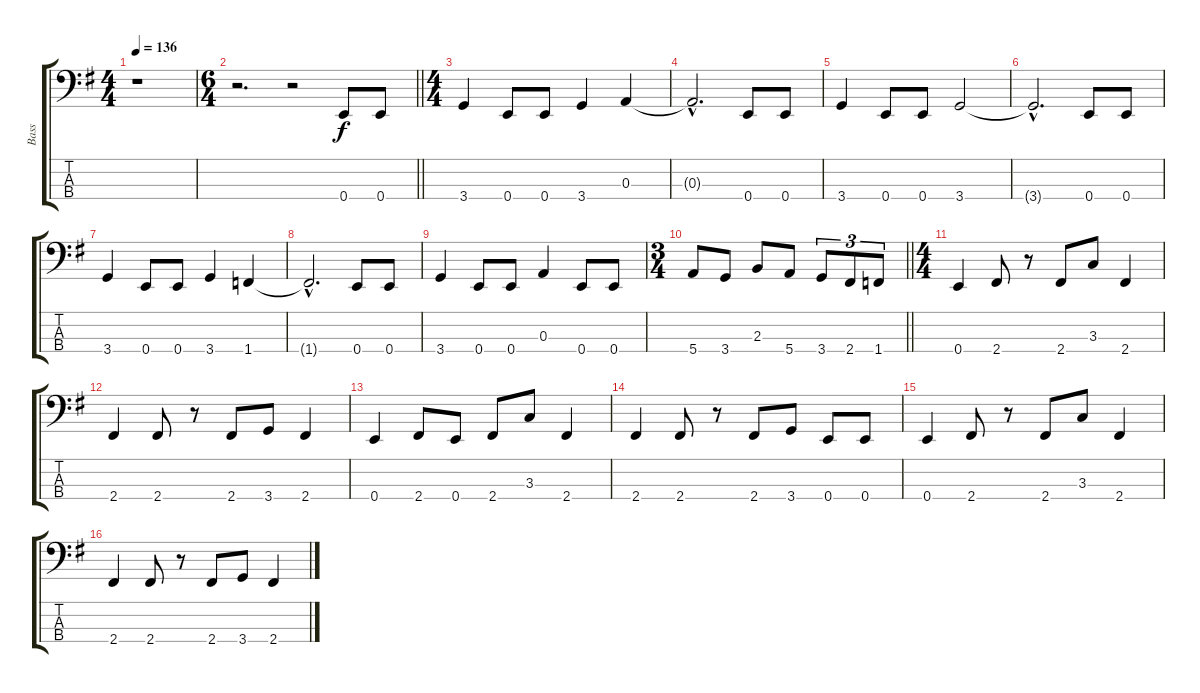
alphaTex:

\track ("Bass" "Bass") {instrument electricbassfinger}
\staff {score tabs}
\tuning (G2 D2 A1 E1) {hide}
\ts (4 4)
\tempo 136
\clef f4
\ks eminor
r.1{dy f instrument electricbassfinger} |
\ts (6 4)
\barLineRight lightlight
r.2{d} r.2 0.4.8 0.4.8 |
\ts (4 4)
3.4.4 0.4.8 0.4.8 3.4.4 0.3.4 |
0.3{hac t}.2{d} 0.4.8 0.4.8 |
3.4.4 0.4.8 0.4.8 3.4.2 |
3.4{hac t}.2{d} 0.4.8 0.4.8 |
3.4.4 0.4.8 0.4.8 3.4.4 1.4.4 |
1.4{hac t}.2{d} 0.4.8 0.4.8 |
3.4.4 0.4.8 0.4.8 0.3.4 0.4.8 0.4.8 |
\ts (3 4)
\barLineRight lightlight
5.4.8 3.4.8 2.3.8 5.4.8 3.4.8{tu (3 2)} 2.4.8{tu (3 2)} 1.4.8{tu (3 2)} |
\ts (4 4)
0.4.4 2.4.8 r.8 2.4.8 3.3.8 2.4.4 |
2.4.4 2.4.8 r.8 2.4.8 3.4.8 2.4.4 |
0.4.4 2.4.8 0.4.8 2.4.8 3.3.8 2.4.4 |
2.4.4 2.4.8 r.8 2.4.8 3.4.8 0.4.8 0.4.8 |
0.4.4 2.4.8 r.8 2.4.8 3.3.8 2.4.4 |
2.4.4 2.4.8 r.8 2.4.8 3.4.8 2.4.4
